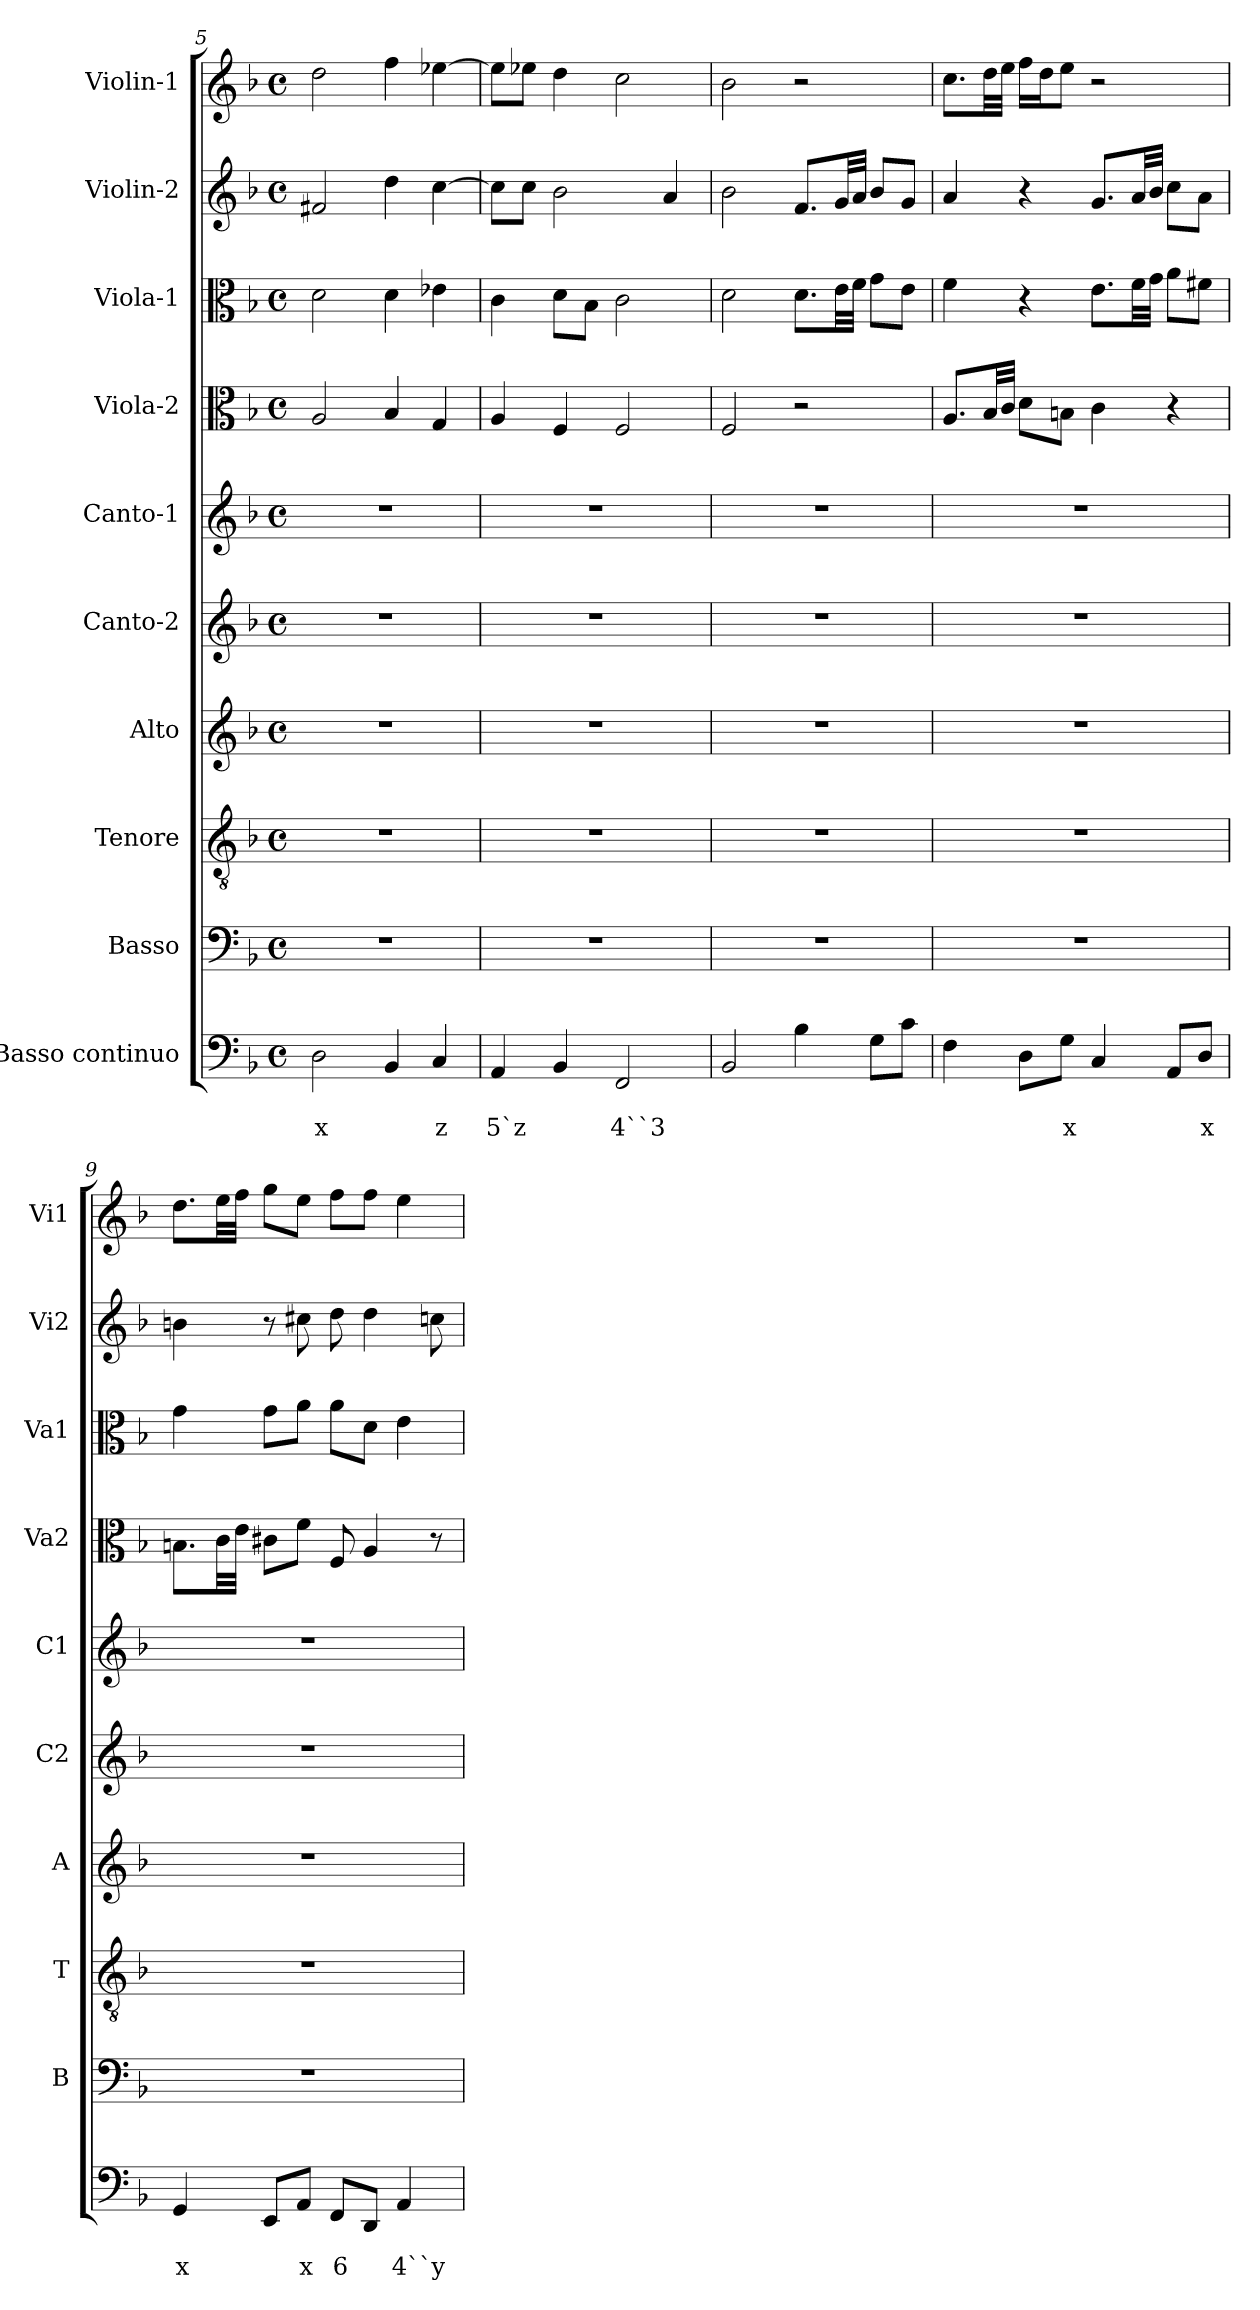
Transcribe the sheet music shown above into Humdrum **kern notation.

**kern	**text	**text	**kern	**kern	**kern	**kern	**kern	**kern	**kern	**kern	**kern
*part10	*part10	*part10	*part9	*part8	*part7	*part6	*part5	*part4	*part3	*part2	*part1
*staff10	*staff10	*staff10	*staff9	*staff8	*staff7	*staff6	*staff5	*staff4	*staff3	*staff2	*staff1
*I"Basso continuo	*	*	*I"Basso	*I"Tenore	*I"Alto	*I"Canto-2	*I"Canto-1	*I"Viola-2	*I"Viola-1	*I"Violin-2	*I"Violin-1
*	*	*	*I'B	*I'T	*I'A	*I'C2	*I'C1	*I'Va2	*I'Va1	*I'Vi2	*I'Vi1
*clefF4	*	*	*clefF4	*clefGv2	*clefG2	*clefG2	*clefG2	*clefC3	*clefC3	*clefG2	*clefG2
*k[b-]	*	*	*k[b-]	*k[b-]	*k[b-]	*k[b-]	*k[b-]	*k[b-]	*k[b-]	*k[b-]	*k[b-]
*F:	*	*	*F:	*F:	*F:	*F:	*F:	*F:	*F:	*F:	*F:
*M4/4	*	*	*M4/4	*M4/4	*M4/4	*M4/4	*M4/4	*M4/4	*M4/4	*M4/4	*M4/4
*met(c)	*	*	*met(c)	*met(c)	*met(c)	*met(c)	*met(c)	*met(c)	*met(c)	*met(c)	*met(c)
=5	=5	=5	=5	=5	=5	=5	=5	=5	=5	=5	=5
!	!	!LO:LY:b	!	!	!	!	!	!	!	!	!
2D\	.	x	1r	1r	1r	1r	1r	2A/	2d\	2f#X/	2dd\
4BB-/	.	.	.	.	.	.	.	4B-/	4d\	4dd\	4ff\
!	!	!LO:LY:b	!	!	!	!	!	!	!	!	!
4C/	.	z	.	.	.	.	.	4G/	4e-X\	[4cc\	[4ee-X\
=6	=6	=6	=6	=6	=6	=6	=6	=6	=6	=6	=6
!	!	!LO:LY:b	!	!	!	!	!	!	!	!	!
4AA/	.	5`z	1r	1r	1r	1r	1r	4A/	4c\	8cc\L]	8ee-\L]
.	.	.	.	.	.	.	.	.	.	8cc\J	8ee-X\J
4BB-/	.	.	.	.	.	.	.	4F/	8d\L	2b-\	4dd\
.	.	.	.	.	.	.	.	.	8B-\J	.	.
!	!	!LO:LY:b	!	!	!	!	!	!	!	!	!
2FF/	.	4``3	.	.	.	.	.	2F/	2c\	.	2cc\
.	.	.	.	.	.	.	.	.	.	4a/	.
=7	=7	=7	=7	=7	=7	=7	=7	=7	=7	=7	=7
2BB-/	.	.	1r	1r	1r	1r	1r	2F/	2d\	2b-\	2b-\
4B-\	.	.	.	.	.	.	.	2r	8.d\L	8.f/L	2r
.	.	.	.	.	.	.	.	.	32e\LL	32g/LL	.
.	.	.	.	.	.	.	.	.	32f\JJJ	32a/JJJ	.
8G\L	.	.	.	.	.	.	.	.	8g\L	8b-/L	.
8c\J	.	.	.	.	.	.	.	.	8e\J	8g/J	.
!!LO:PB:g=z
=8	=8	=8	=8	=8	=8	=8	=8	=8	=8	=8	=8
4F\	.	.	1r	1r	1r	1r	1r	8.A/L	4f\	4a/	8.cc\L
.	.	.	.	.	.	.	.	32B-/LL	.	.	32dd\LL
.	.	.	.	.	.	.	.	32c/JJJ	.	.	32ee\JJJ
8D\L	.	.	.	.	.	.	.	8d\L	4r	4r	16ff\LL
.	.	.	.	.	.	.	.	.	.	.	16dd\J
!	!	!LO:LY:b	!	!	!	!	!	!	!	!	!
8G\J	.	x	.	.	.	.	.	8Bn\J	.	.	8ee\J
4C/	.	.	.	.	.	.	.	4c\	8.e\L	8.g/L	2r
.	.	.	.	.	.	.	.	.	32f\LL	32a/LL	.
.	.	.	.	.	.	.	.	.	32g\JJJ	32b-/JJJ	.
8AA/L	.	.	.	.	.	.	.	4r	8a\L	8cc\L	.
!	!	!LO:LY:b	!	!	!	!	!	!	!	!	!
8D/J	.	x	.	.	.	.	.	.	8f#X\J	8a\J	.
=9	=9	=9	=9	=9	=9	=9	=9	=9	=9	=9	=9
!	!	!LO:LY:b	!	!	!	!	!	!	!	!	!
4GG/	.	x	1r	1r	1r	1r	1r	8.Bn\L	4g\	4bn\	8.dd\L
.	.	.	.	.	.	.	.	32c\LL	.	.	32ee\LL
.	.	.	.	.	.	.	.	32e\JJJ	.	.	32ff\JJJ
8EE/L	.	.	.	.	.	.	.	8c#X\L	8g\L	8r	8gg\L
!	!	!LO:LY:b	!	!	!	!	!	!	!	!	!
8AA/J	.	x	.	.	.	.	.	8f\J	8a\J	8cc#X\	8ee\J
!	!	!LO:LY:b	!	!	!	!	!	!	!	!	!
8FF/L	.	6	.	.	.	.	.	8F/	8a\L	8dd\	8ff\L
8DD/J	.	.	.	.	.	.	.	4A/	8d\J	4dd\	8ff\J
!	!	!LO:LY:b	!	!	!	!	!	!	!	!	!
4AA/	.	4``y	.	.	.	.	.	.	4e\	.	4ee\
.	.	.	.	.	.	.	.	8r	.	8ccn\	.
=	=	=	=	=	=	=	=	=	=	=	=
*-	*-	*-	*-	*-	*-	*-	*-	*-	*-	*-	*-
